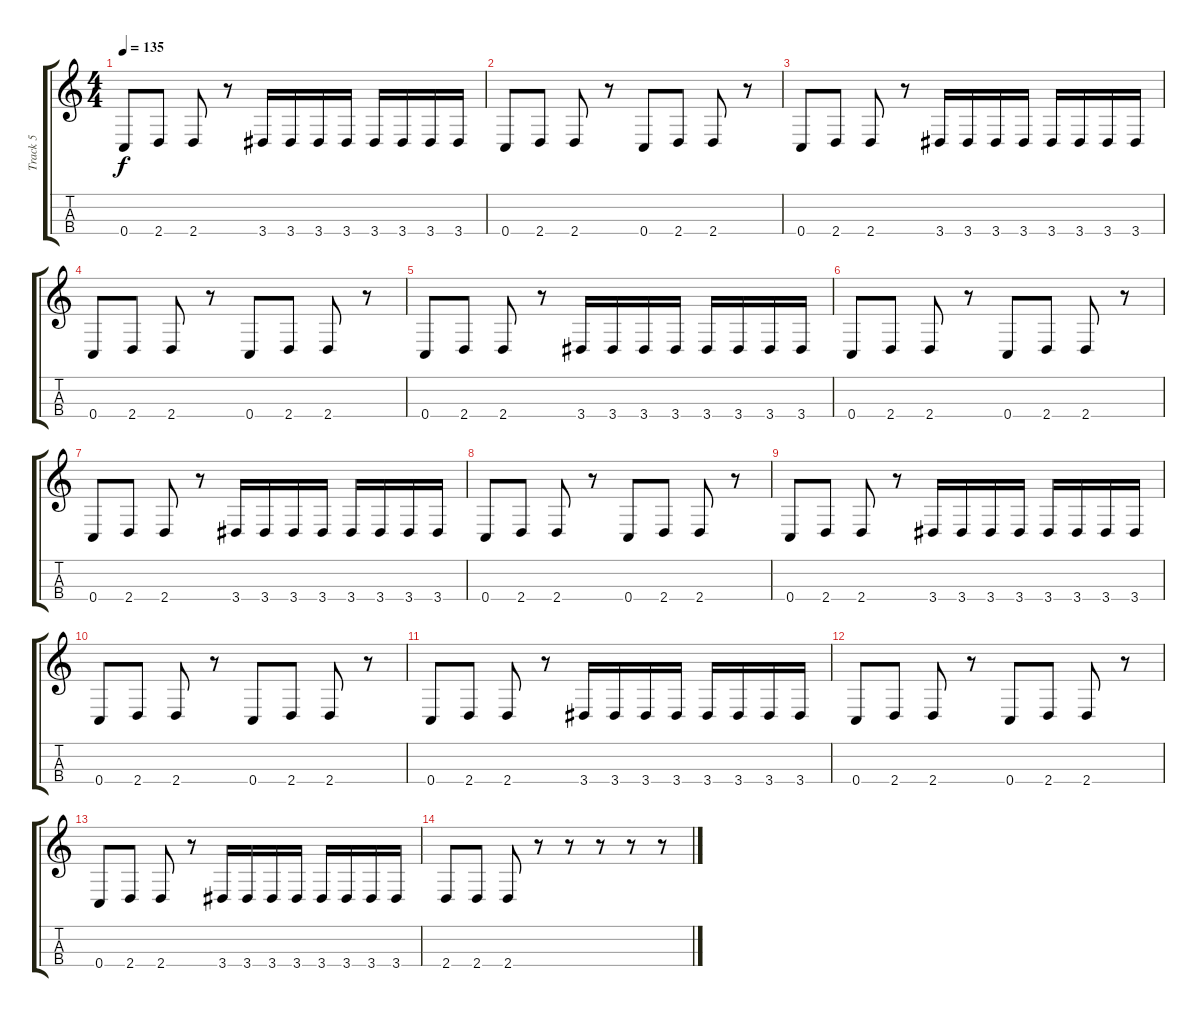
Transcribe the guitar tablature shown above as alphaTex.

\track ("Track 5" "Track 5") {instrument electricbassfinger}
\staff {score tabs}
\tuning (F3 C3 G2 C2) {hide}
\ts (4 4)
\tempo 135
\clef g2
\ks c
0.4.8{dy f} 2.4.8 2.4.8 r.8 3.4.16 3.4.16 3.4.16 3.4.16 3.4.16 3.4.16 3.4.16 3.4.16 |
0.4.8 2.4.8 2.4.8 r.8 0.4.8 2.4.8 2.4.8 r.8 |
0.4.8 2.4.8 2.4.8 r.8 3.4.16 3.4.16 3.4.16 3.4.16 3.4.16 3.4.16 3.4.16 3.4.16 |
0.4.8 2.4.8 2.4.8 r.8 0.4.8 2.4.8 2.4.8 r.8 |
0.4.8 2.4.8 2.4.8 r.8 3.4.16 3.4.16 3.4.16 3.4.16 3.4.16 3.4.16 3.4.16 3.4.16 |
0.4.8 2.4.8 2.4.8 r.8 0.4.8 2.4.8 2.4.8 r.8 |
0.4.8 2.4.8 2.4.8 r.8 3.4.16 3.4.16 3.4.16 3.4.16 3.4.16 3.4.16 3.4.16 3.4.16 |
0.4.8 2.4.8 2.4.8 r.8 0.4.8 2.4.8 2.4.8 r.8 |
0.4.8 2.4.8 2.4.8 r.8 3.4.16 3.4.16 3.4.16 3.4.16 3.4.16 3.4.16 3.4.16 3.4.16 |
0.4.8 2.4.8 2.4.8 r.8 0.4.8 2.4.8 2.4.8 r.8 |
0.4.8 2.4.8 2.4.8 r.8 3.4.16 3.4.16 3.4.16 3.4.16 3.4.16 3.4.16 3.4.16 3.4.16 |
0.4.8 2.4.8 2.4.8 r.8 0.4.8 2.4.8 2.4.8 r.8 |
0.4.8 2.4.8 2.4.8 r.8 3.4.16 3.4.16 3.4.16 3.4.16 3.4.16 3.4.16 3.4.16 3.4.16 |
2.4.8 2.4.8 2.4.8 r.8 r.8 r.8 r.8 r.8
